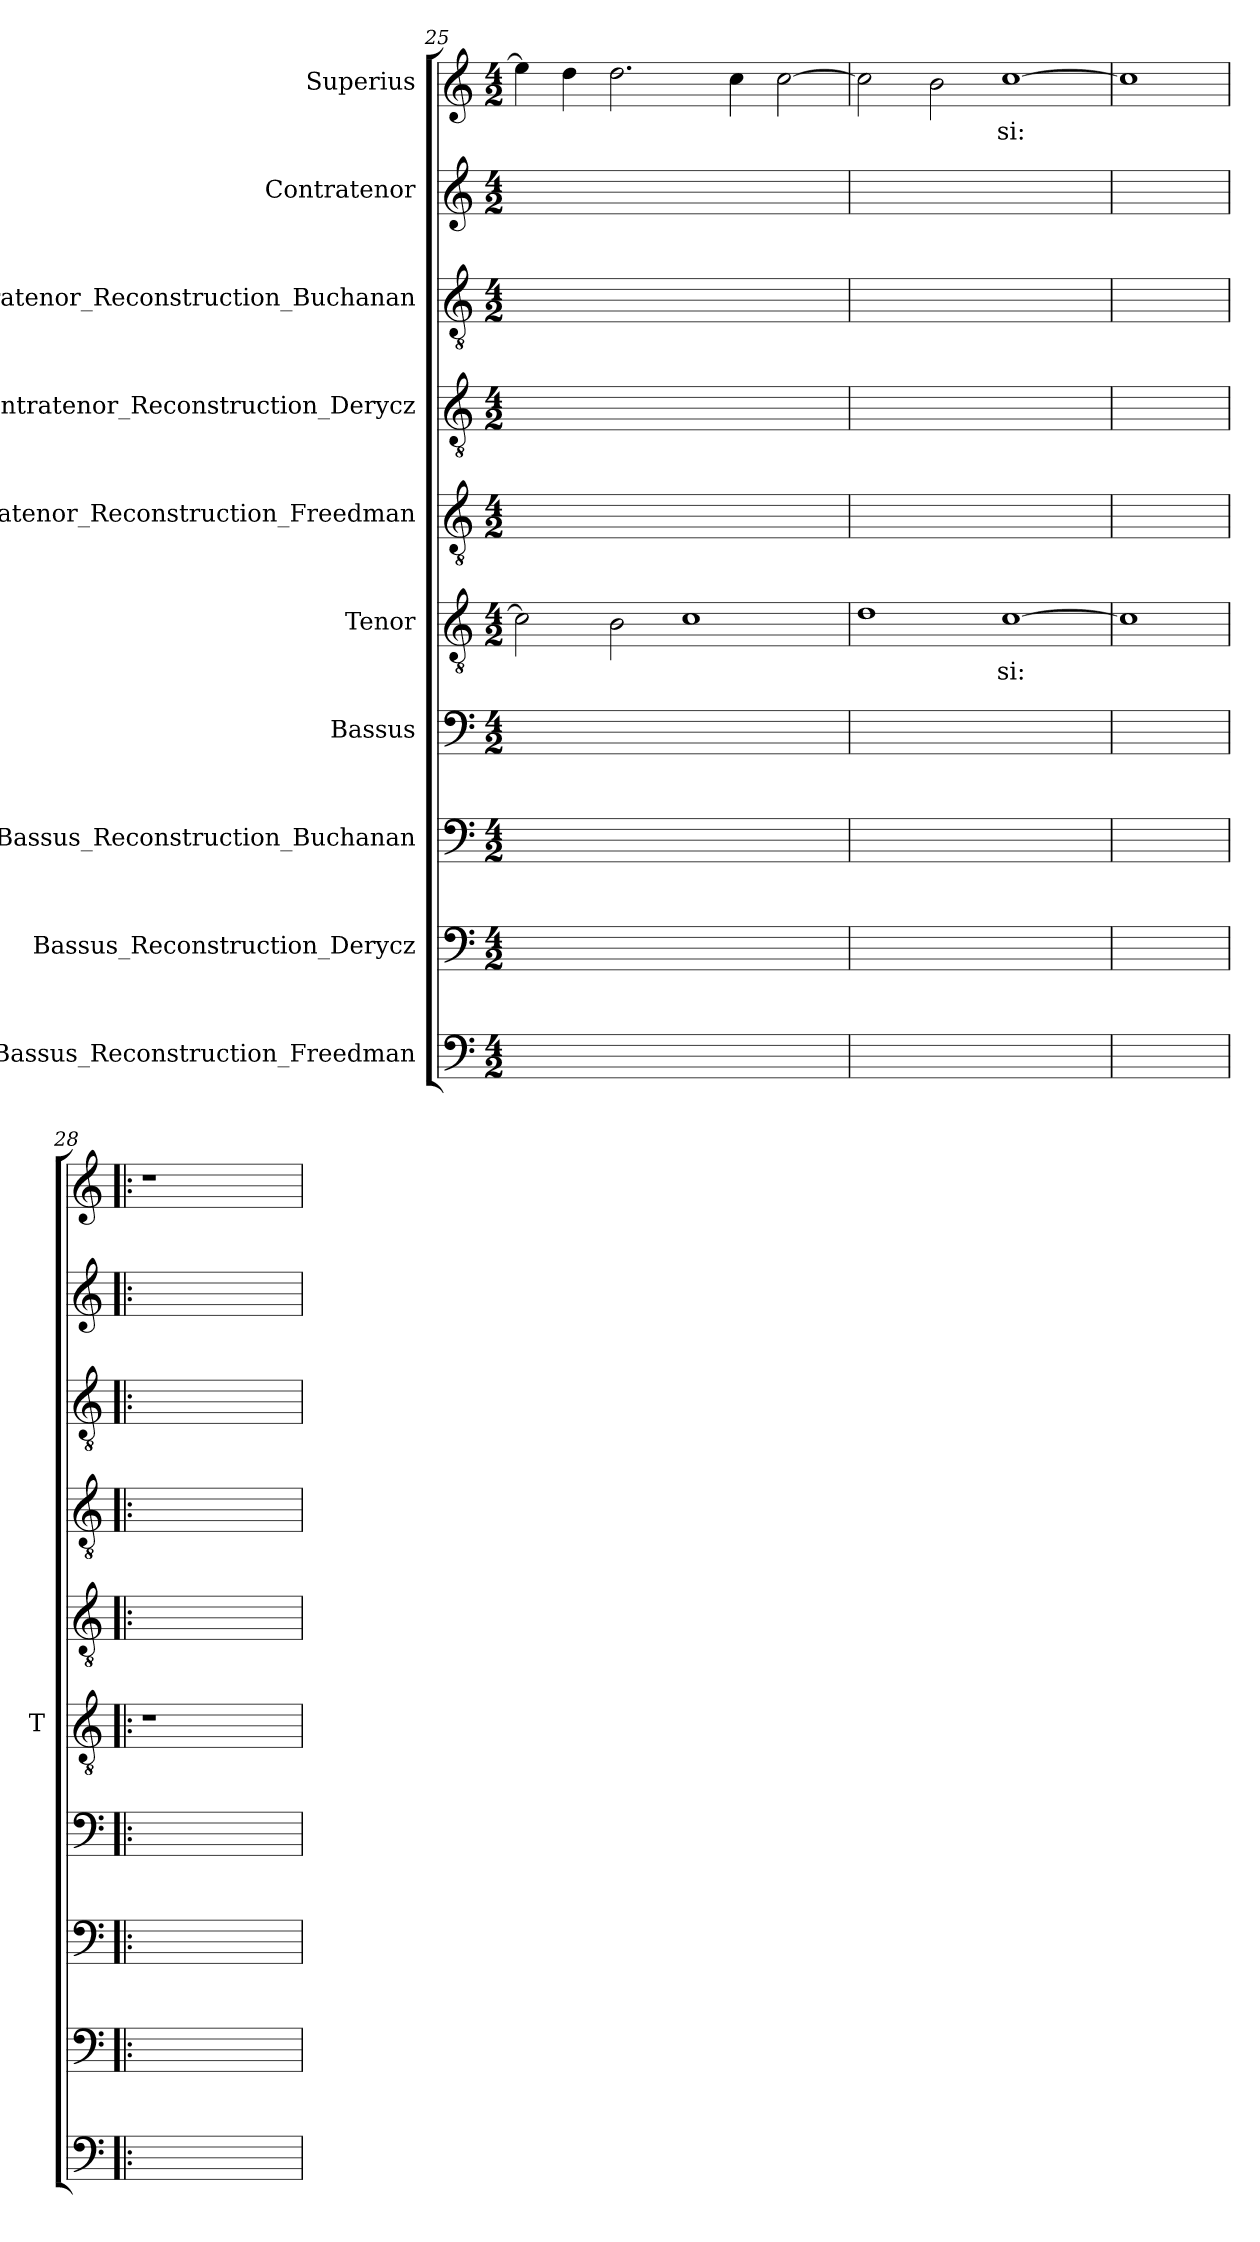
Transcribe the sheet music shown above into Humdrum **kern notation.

**kern	**kern	**kern	**kern	**kern	**text	**kern	**kern	**kern	**kern	**kern	**text
*part10	*part9	*part8	*part7	*part6	*part6	*part5	*part4	*part3	*part2	*part1	*part1
*staff10	*staff9	*staff8	*staff7	*staff6	*staff6	*staff5	*staff4	*staff3	*staff2	*staff1	*staff1
*I"Bassus_Reconstruction_Freedman	*I"Bassus_Reconstruction_Derycz	*I"Bassus_Reconstruction_Buchanan	*I"Bassus	*I"Tenor	*	*I"Contratenor_Reconstruction_Freedman	*I"Contratenor_Reconstruction_Derycz	*I"Contratenor_Reconstruction_Buchanan	*I"Contratenor	*I"Superius	*
*	*	*	*	*I'T	*	*	*	*	*	*	*
*clefF4	*clefF4	*clefF4	*clefF4	*clefGv2	*	*clefGv2	*clefGv2	*clefGv2	*clefG2	*clefG2	*
*k[]	*k[]	*k[]	*k[]	*k[]	*	*k[]	*k[]	*k[]	*k[]	*k[]	*
*M4/2	*M4/2	*M4/2	*M4/2	*M4/2	*	*M4/2	*M4/2	*M4/2	*M4/2	*M4/2	*
=25	=25	=25	=25	=25	=25	=25	=25	=25	=25	=25	=25
0ryy	0ryy	0ryy	0ryy	2c]	.	0ryy	0ryy	0ryy	0ryy	4ee]	.
.	.	.	.	.	.	.	.	.	.	4dd	.
.	.	.	.	2B	.	.	.	.	.	2.dd	.
.	.	.	.	1c	.	.	.	.	.	.	.
.	.	.	.	.	.	.	.	.	.	4cc	.
.	.	.	.	.	.	.	.	.	.	[2cc	.
=26	=26	=26	=26	=26	=26	=26	=26	=26	=26	=26	=26
0ryy	0ryy	0ryy	0ryy	1d	.	0ryy	0ryy	0ryy	0ryy	2cc]	.
.	.	.	.	.	.	.	.	.	.	2b	.
.	.	.	.	[1c	-si:	.	.	.	.	[1cc	-si:
=27	=27	=27	=27	=27	=27	=27	=27	=27	=27	=27	=27
1ryy	1ryy	1ryy	1ryy	1c]	.	1ryy	1ryy	1ryy	1ryy	1cc]	.
=28!|:	=28!|:	=28!|:	=28!|:	=28!|:	=28!|:	=28!|:	=28!|:	=28!|:	=28!|:	=28!|:	=28!|:
1ryy	1ryy	1ryy	1ryy	1r	.	1ryy	1ryy	1ryy	1ryy	1r	.
=	=	=	=	=	=	=	=	=	=	=	=
*-	*-	*-	*-	*-	*-	*-	*-	*-	*-	*-	*-
